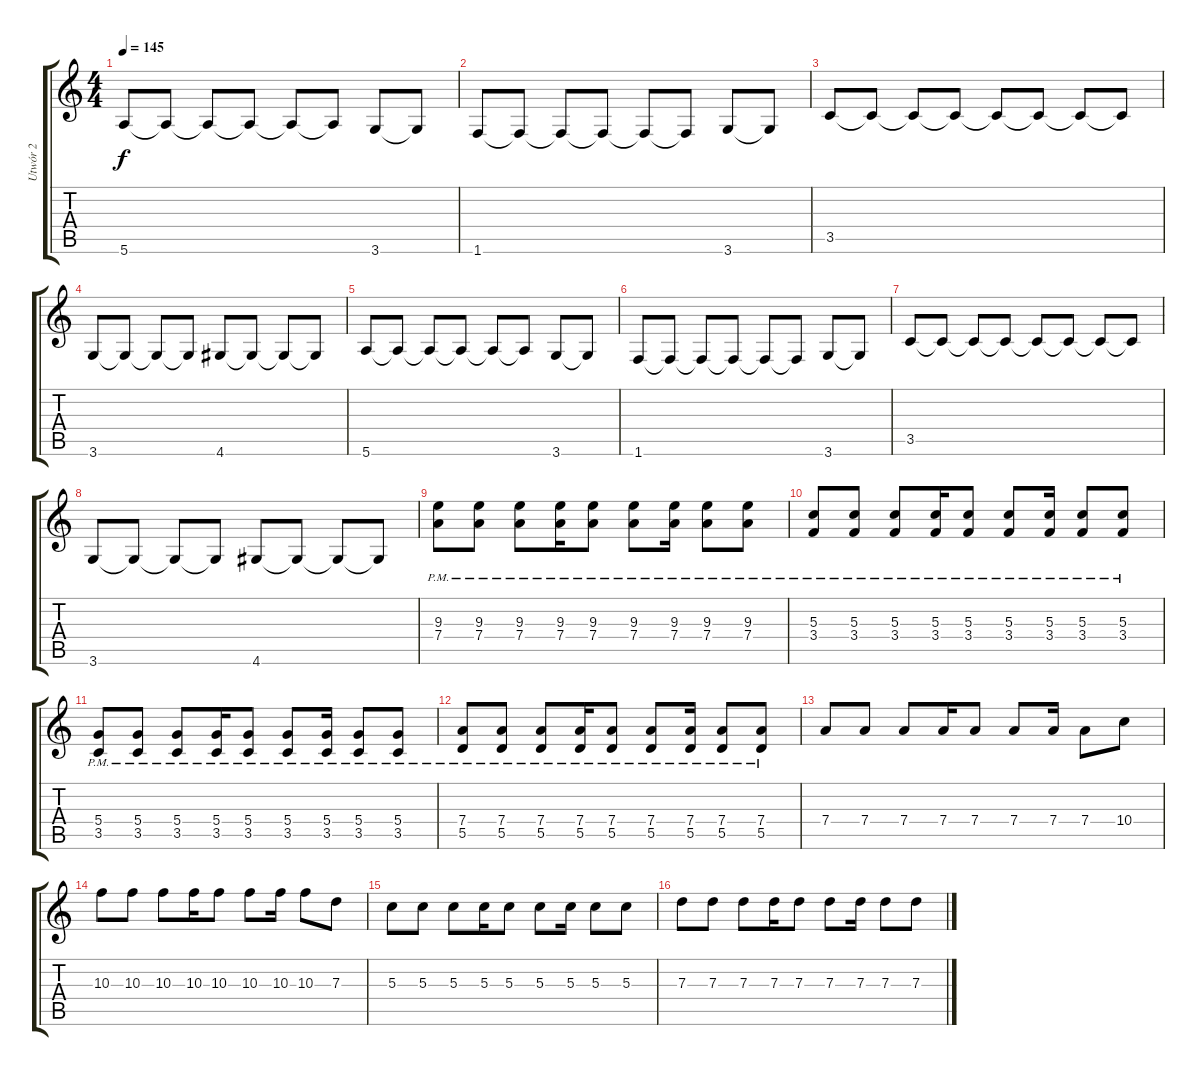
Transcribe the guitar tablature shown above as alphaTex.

\track ("Utwór 2" "Utwór 2") {instrument overdrivenguitar}
\staff {score tabs}
\tuning (E4 B3 G3 D3 A2 E2) {hide}
\ts (4 4)
\tempo 145
\clef g2
\ks c
5.6.8{dy f} 5.6{t}.8 5.6{t}.8 5.6{t}.8 5.6{t}.8 5.6{t}.8 3.6.8 3.6{t}.8 |
1.6.8 1.6{t}.8 1.6{t}.8 1.6{t}.8 1.6{t}.8 1.6{t}.8 3.6.8 3.6{t}.8 |
3.5.8 3.5{t}.8 3.5{t}.8 3.5{t}.8 3.5{t}.8 3.5{t}.8 3.5{t}.8 3.5{t}.8 |
3.6.8 3.6{t}.8 3.6{t}.8 3.6{t}.8 4.6.8 4.6{t}.8 4.6{t}.8 4.6{t}.8 |
5.6.8 5.6{t}.8 5.6{t}.8 5.6{t}.8 5.6{t}.8 5.6{t}.8 3.6.8 3.6{t}.8 |
1.6.8 1.6{t}.8 1.6{t}.8 1.6{t}.8 1.6{t}.8 1.6{t}.8 3.6.8 3.6{t}.8 |
3.5.8 3.5{t}.8 3.5{t}.8 3.5{t}.8 3.5{t}.8 3.5{t}.8 3.5{t}.8 3.5{t}.8 |
3.6.8 3.6{t}.8 3.6{t}.8 3.6{t}.8 4.6.8 4.6{t}.8 4.6{t}.8 4.6{t}.8 |
(9.3{pm} 7.4{pm}).8 (9.3{pm} 7.4{pm}).8 (9.3{pm} 7.4{pm}).8 (9.3{pm} 7.4{pm}).16 (9.3{pm} 7.4{pm}).8 (9.3{pm} 7.4{pm}).8 (9.3{pm} 7.4{pm}).16 (9.3{pm} 7.4{pm}).8 (9.3{pm} 7.4{pm}).8 |
(5.3{pm} 3.4{pm}).8 (5.3{pm} 3.4{pm}).8 (5.3{pm} 3.4{pm}).8 (5.3{pm} 3.4{pm}).16 (5.3{pm} 3.4{pm}).8 (5.3{pm} 3.4{pm}).8 (5.3{pm} 3.4{pm}).16 (5.3{pm} 3.4{pm}).8 (5.3{pm} 3.4{pm}).8 |
(5.4{pm} 3.5{pm}).8 (5.4{pm} 3.5{pm}).8 (5.4{pm} 3.5{pm}).8 (5.4{pm} 3.5{pm}).16 (5.4{pm} 3.5{pm}).8 (5.4{pm} 3.5{pm}).8 (5.4{pm} 3.5{pm}).16 (5.4{pm} 3.5{pm}).8 (5.4{pm} 3.5{pm}).8 |
(7.4{pm} 5.5{pm}).8 (7.4{pm} 5.5{pm}).8 (7.4{pm} 5.5{pm}).8 (7.4{pm} 5.5{pm}).16 (7.4{pm} 5.5{pm}).8 (7.4{pm} 5.5{pm}).8 (7.4{pm} 5.5{pm}).16 (7.4{pm} 5.5{pm}).8 (7.4{pm} 5.5{pm}).8 |
7.4.8 7.4.8 7.4.8 7.4.16 7.4.8 7.4.8 7.4.16 7.4.8 10.4.8 |
10.3.8 10.3.8 10.3.8 10.3.16 10.3.8 10.3.8 10.3.16 10.3.8 7.3.8 |
5.3.8 5.3.8 5.3.8 5.3.16 5.3.8 5.3.8 5.3.16 5.3.8 5.3.8 |
7.3.8 7.3.8 7.3.8 7.3.16 7.3.8 7.3.8 7.3.16 7.3.8 7.3.8
